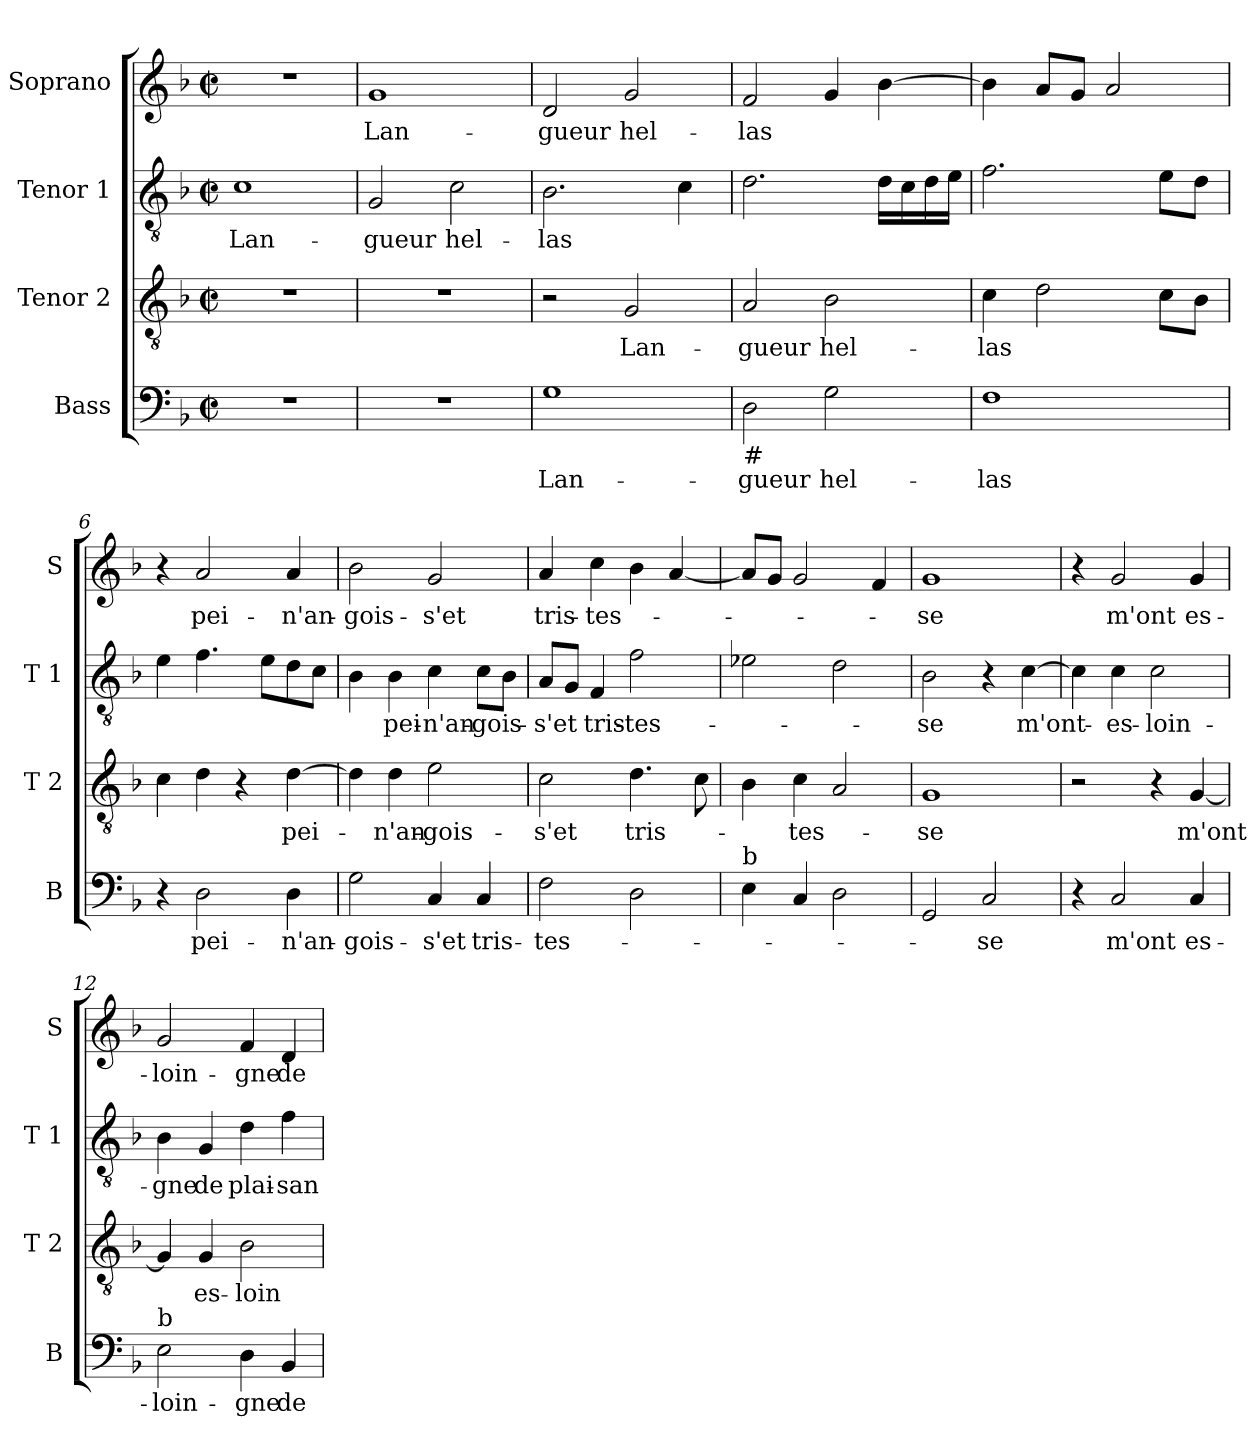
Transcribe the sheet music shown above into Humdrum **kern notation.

**kern	**text	**kern	**text	**kern	**text	**kern	**text
*part4	*part4	*part3	*part3	*part2	*part2	*part1	*part1
*staff4	*staff4	*staff3	*staff3	*staff2	*staff2	*staff1	*staff1
*I"Bass	*	*I"Tenor 2	*	*I"Tenor 1	*	*I"Soprano	*
*I'B	*	*I'T 2	*	*I'T 1	*	*I'S	*
*clefF4	*	*clefGv2	*	*clefGv2	*	*clefG2	*
*k[b-]	*	*k[b-]	*	*k[b-]	*	*k[b-]	*
*F:	*	*F:	*	*F:	*	*F:	*
*M2/2	*	*M2/2	*	*M2/2	*	*M2/2	*
*met(c|)	*	*met(c|)	*	*met(c|)	*	*met(c|)	*
=1	=1	=1	=1	=1	=1	=1	=1
1r	.	1r	.	1c	Lan-	1r	.
=2	=2	=2	=2	=2	=2	=2	=2
1r	.	1r	.	2G/	-gueur	1g	Lan-
.	.	.	.	2c\	hel-	.	.
=3	=3	=3	=3	=3	=3	=3	=3
1G	Lan-	2r	.	2.B-\	-las	2d/	-gueur
.	.	2G/	Lan-	.	.	2g/	hel-
.	.	.	.	4c\	.	.	.
=4	=4	=4	=4	=4	=4	=4	=4
!LO:TX:b:t=#	!	!	!	!	!	!	!
2D\	-gueur	2A/	-gueur	2.d\	.	2f/	-las
2G\	hel-	2B-\	hel-	.	.	4g/	.
.	.	.	.	16d\LL	.	[4b-\	.
.	.	.	.	16c\	.	.	.
.	.	.	.	16d\	.	.	.
.	.	.	.	16e\JJ	.	.	.
=5	=5	=5	=5	=5	=5	=5	=5
1F	-las	4c\	-las	2.f\	.	4b-\]	.
.	.	2d\	.	.	.	8a/L	.
.	.	.	.	.	.	8g/J	.
.	.	.	.	.	.	2a/	.
.	.	8c\L	.	8e\L	.	.	.
.	.	8B-\J	.	8d\J	.	.	.
=6	=6	=6	=6	=6	=6	=6	=6
4r	.	4c\	.	4e\	.	4r	.
2D\	pei-	4d\	.	4.f\	.	2a/	pei-
.	.	4r	.	.	.	.	.
.	.	.	.	8e\L	.	.	.
4D\	-n'an-	[4d\	pei-	8d\	.	4a/	-n'an-
.	.	.	.	8c\J	.	.	.
!!LO:LB:g=z
=7	=7	=7	=7	=7	=7	=7	=7
2G\	-gois-	4d\]	.	4B-\	.	2b-\	-gois-
.	.	4d\	-n'an-	4B-\	pei-	.	.
4C/	-s'et	2e\	-gois-	4c\	-n'an-	2g/	-s'et
4C/	tris-	.	.	8c\L	-gois-	.	.
.	.	.	.	8B-\J	.	.	.
=8	=8	=8	=8	=8	=8	=8	=8
2F\	-tes-	2c\	-s'et	8A/L	-s'et	4a/	tris-
.	.	.	.	8G/J	.	.	.
.	.	.	.	4F/	tris-	4cc\	-tes-
2D\	.	4.d\	tris-	2f\	-tes-	4b-\	.
.	.	.	.	.	.	[4a/	.
.	.	8c\	.	.	.	.	.
=9	=9	=9	=9	=9	=9	=9	=9
!LO:TX:a:t=b	!	!	!	!	!	!	!
4E\	.	4B-\	.	2e-X\	.	8a/L]	.
.	.	.	.	.	.	8g/J	.
4C/	.	4c\	-tes-	.	.	2g/	.
2D\	.	2A/	.	2d\	.	.	.
.	.	.	.	.	.	4f/	.
=10	=10	=10	=10	=10	=10	=10	=10
2GG/	.	1G	-se	2B-\	-se	1g	-se
2C/	-se	.	.	4r	.	.	.
.	.	.	.	[4c\	m'ont-	.	.
=11	=11	=11	=11	=11	=11	=11	=11
4r	.	2r	.	4c\]	.	4r	.
2C/	m'ont	.	.	4c\	-es-	2g/	m'ont
.	.	4r	.	2c\	-loin-	.	.
4C/	es-	[4G/	m'ont	.	.	4g/	es-
=12	=12	=12	=12	=12	=12	=12	=12
!LO:TX:a:t=b	!	!	!	!	!	!	!
2E\	-loin-	4G/]	.	4B-\	-gne	2g/	-loin-
.	.	4G/	es-	4G/	de	.	.
4D\	-gne	2B-\	-loin-	4d\	plai-	4f/	-gne
4BB-/	de	.	.	4f\	-san-	4d/	de
=	=	=	=	=	=	=	=
*-	*-	*-	*-	*-	*-	*-	*-
